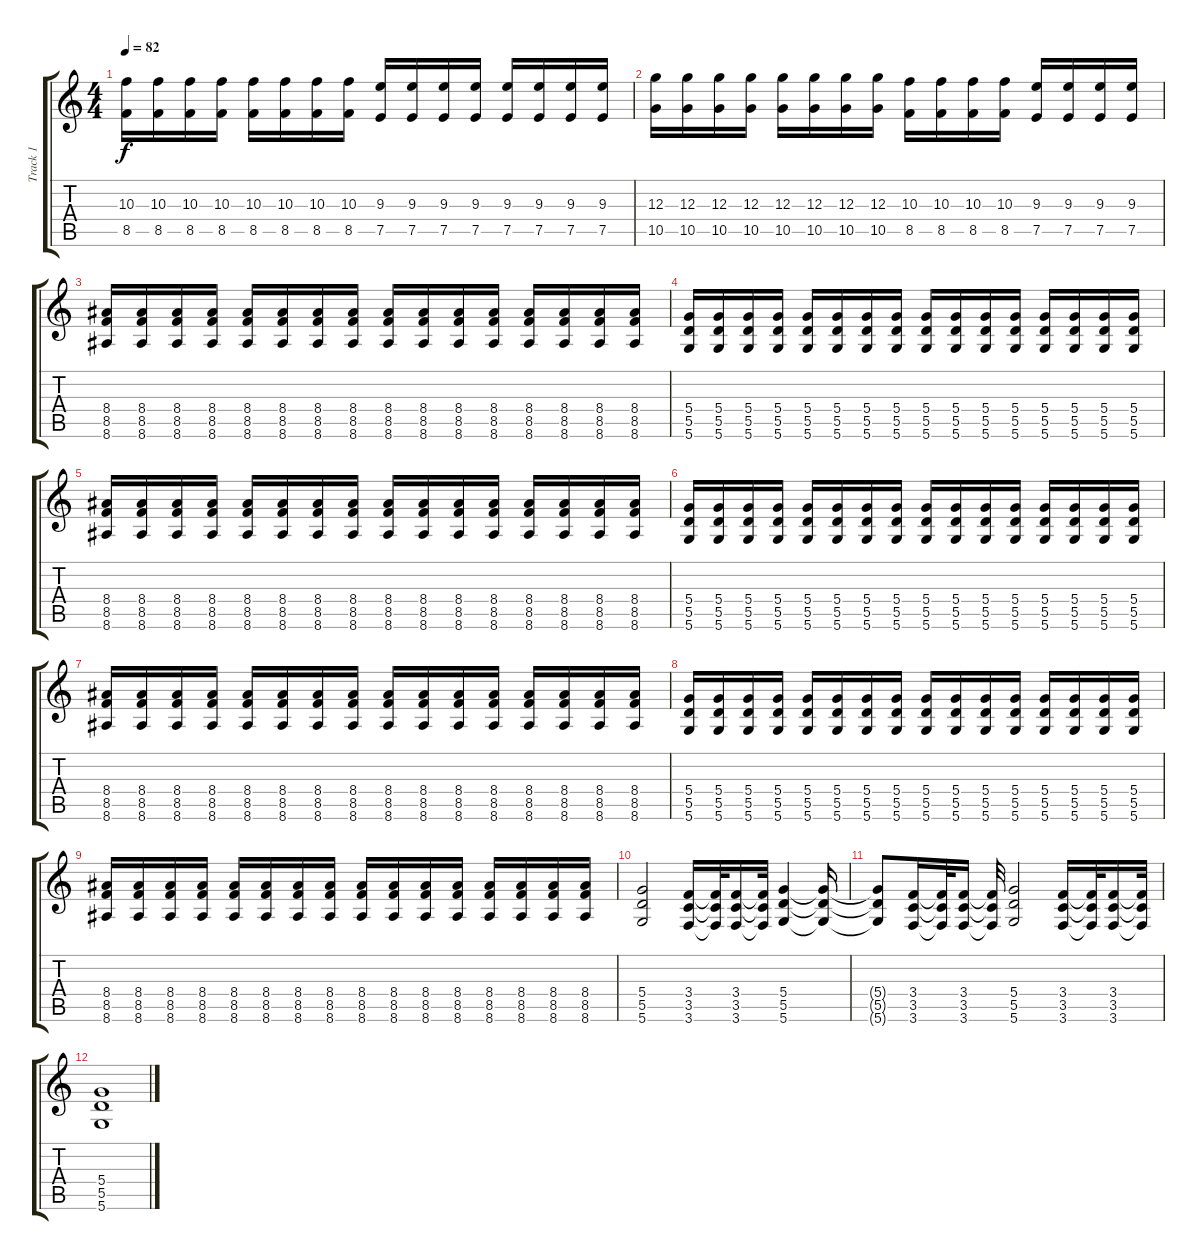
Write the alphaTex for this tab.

\track ("Track 1" "Track 1") {instrument overdrivenguitar}
\staff {score tabs}
\tuning (E4 B3 G3 D3 A2 D2) {hide}
\ts (4 4)
\tempo 82
\clef g2
\ks c
(10.3 8.5).16{dy f} (10.3 8.5).16 (10.3 8.5).16 (10.3 8.5).16 (10.3 8.5).16 (10.3 8.5).16 (10.3 8.5).16 (10.3 8.5).16 (9.3 7.5).16 (9.3 7.5).16 (9.3 7.5).16 (9.3 7.5).16 (9.3 7.5).16 (9.3 7.5).16 (9.3 7.5).16 (9.3 7.5).16 |
(12.3 10.5).16 (12.3 10.5).16 (12.3 10.5).16 (12.3 10.5).16 (12.3 10.5).16 (12.3 10.5).16 (12.3 10.5).16 (12.3 10.5).16 (10.3 8.5).16 (10.3 8.5).16 (10.3 8.5).16 (10.3 8.5).16 (9.3 7.5).16 (9.3 7.5).16 (9.3 7.5).16 (9.3 7.5).16 |
(8.4 8.5 8.6).16 (8.4 8.5 8.6).16 (8.4 8.5 8.6).16 (8.4 8.5 8.6).16 (8.4 8.5 8.6).16 (8.4 8.5 8.6).16 (8.4 8.5 8.6).16 (8.4 8.5 8.6).16 (8.4 8.5 8.6).16 (8.4 8.5 8.6).16 (8.4 8.5 8.6).16 (8.4 8.5 8.6).16 (8.4 8.5 8.6).16 (8.4 8.5 8.6).16 (8.4 8.5 8.6).16 (8.4 8.5 8.6).16 |
(5.4 5.5 5.6).16 (5.4 5.5 5.6).16 (5.4 5.5 5.6).16 (5.4 5.5 5.6).16 (5.4 5.5 5.6).16 (5.4 5.5 5.6).16 (5.4 5.5 5.6).16 (5.4 5.5 5.6).16 (5.4 5.5 5.6).16 (5.4 5.5 5.6).16 (5.4 5.5 5.6).16 (5.4 5.5 5.6).16 (5.4 5.5 5.6).16 (5.4 5.5 5.6).16 (5.4 5.5 5.6).16 (5.4 5.5 5.6).16 |
(8.4 8.5 8.6).16 (8.4 8.5 8.6).16 (8.4 8.5 8.6).16 (8.4 8.5 8.6).16 (8.4 8.5 8.6).16 (8.4 8.5 8.6).16 (8.4 8.5 8.6).16 (8.4 8.5 8.6).16 (8.4 8.5 8.6).16 (8.4 8.5 8.6).16 (8.4 8.5 8.6).16 (8.4 8.5 8.6).16 (8.4 8.5 8.6).16 (8.4 8.5 8.6).16 (8.4 8.5 8.6).16 (8.4 8.5 8.6).16 |
(5.4 5.5 5.6).16 (5.4 5.5 5.6).16 (5.4 5.5 5.6).16 (5.4 5.5 5.6).16 (5.4 5.5 5.6).16 (5.4 5.5 5.6).16 (5.4 5.5 5.6).16 (5.4 5.5 5.6).16 (5.4 5.5 5.6).16 (5.4 5.5 5.6).16 (5.4 5.5 5.6).16 (5.4 5.5 5.6).16 (5.4 5.5 5.6).16 (5.4 5.5 5.6).16 (5.4 5.5 5.6).16 (5.4 5.5 5.6).16 |
(8.4 8.5 8.6).16 (8.4 8.5 8.6).16 (8.4 8.5 8.6).16 (8.4 8.5 8.6).16 (8.4 8.5 8.6).16 (8.4 8.5 8.6).16 (8.4 8.5 8.6).16 (8.4 8.5 8.6).16 (8.4 8.5 8.6).16 (8.4 8.5 8.6).16 (8.4 8.5 8.6).16 (8.4 8.5 8.6).16 (8.4 8.5 8.6).16 (8.4 8.5 8.6).16 (8.4 8.5 8.6).16 (8.4 8.5 8.6).16 |
(5.4 5.5 5.6).16 (5.4 5.5 5.6).16 (5.4 5.5 5.6).16 (5.4 5.5 5.6).16 (5.4 5.5 5.6).16 (5.4 5.5 5.6).16 (5.4 5.5 5.6).16 (5.4 5.5 5.6).16 (5.4 5.5 5.6).16 (5.4 5.5 5.6).16 (5.4 5.5 5.6).16 (5.4 5.5 5.6).16 (5.4 5.5 5.6).16 (5.4 5.5 5.6).16 (5.4 5.5 5.6).16 (5.4 5.5 5.6).16 |
(8.4 8.5 8.6).16 (8.4 8.5 8.6).16 (8.4 8.5 8.6).16 (8.4 8.5 8.6).16 (8.4 8.5 8.6).16 (8.4 8.5 8.6).16 (8.4 8.5 8.6).16 (8.4 8.5 8.6).16 (8.4 8.5 8.6).16 (8.4 8.5 8.6).16 (8.4 8.5 8.6).16 (8.4 8.5 8.6).16 (8.4 8.5 8.6).16 (8.4 8.5 8.6).16 (8.4 8.5 8.6).16 (8.4 8.5 8.6).16 |
(5.4 5.5 5.6).2 (3.4 3.5 3.6).16 (3.4{t} 3.5{t} 3.6{t}).32 (3.4 3.5 3.6).16 (3.4{t} 3.5{t} 3.6{t}).32 (5.4 5.5 5.6).4 (5.4{t} 5.5{t} 5.6{t}).16 |
(5.4{t} 5.5{t} 5.6{t}).8 (3.4 3.5 3.6).16 (3.4{t} 3.5{t} 3.6{t}).32 (3.4 3.5 3.6).16 (3.4{t} 3.5{t} 3.6{t}).32 (5.4 5.5 5.6).2 (3.4 3.5 3.6).16 (3.4{t} 3.5{t} 3.6{t}).32 (3.4 3.5 3.6).16 (3.4{t} 3.5{t} 3.6{t}).32 |
(5.4 5.5 5.6).1
